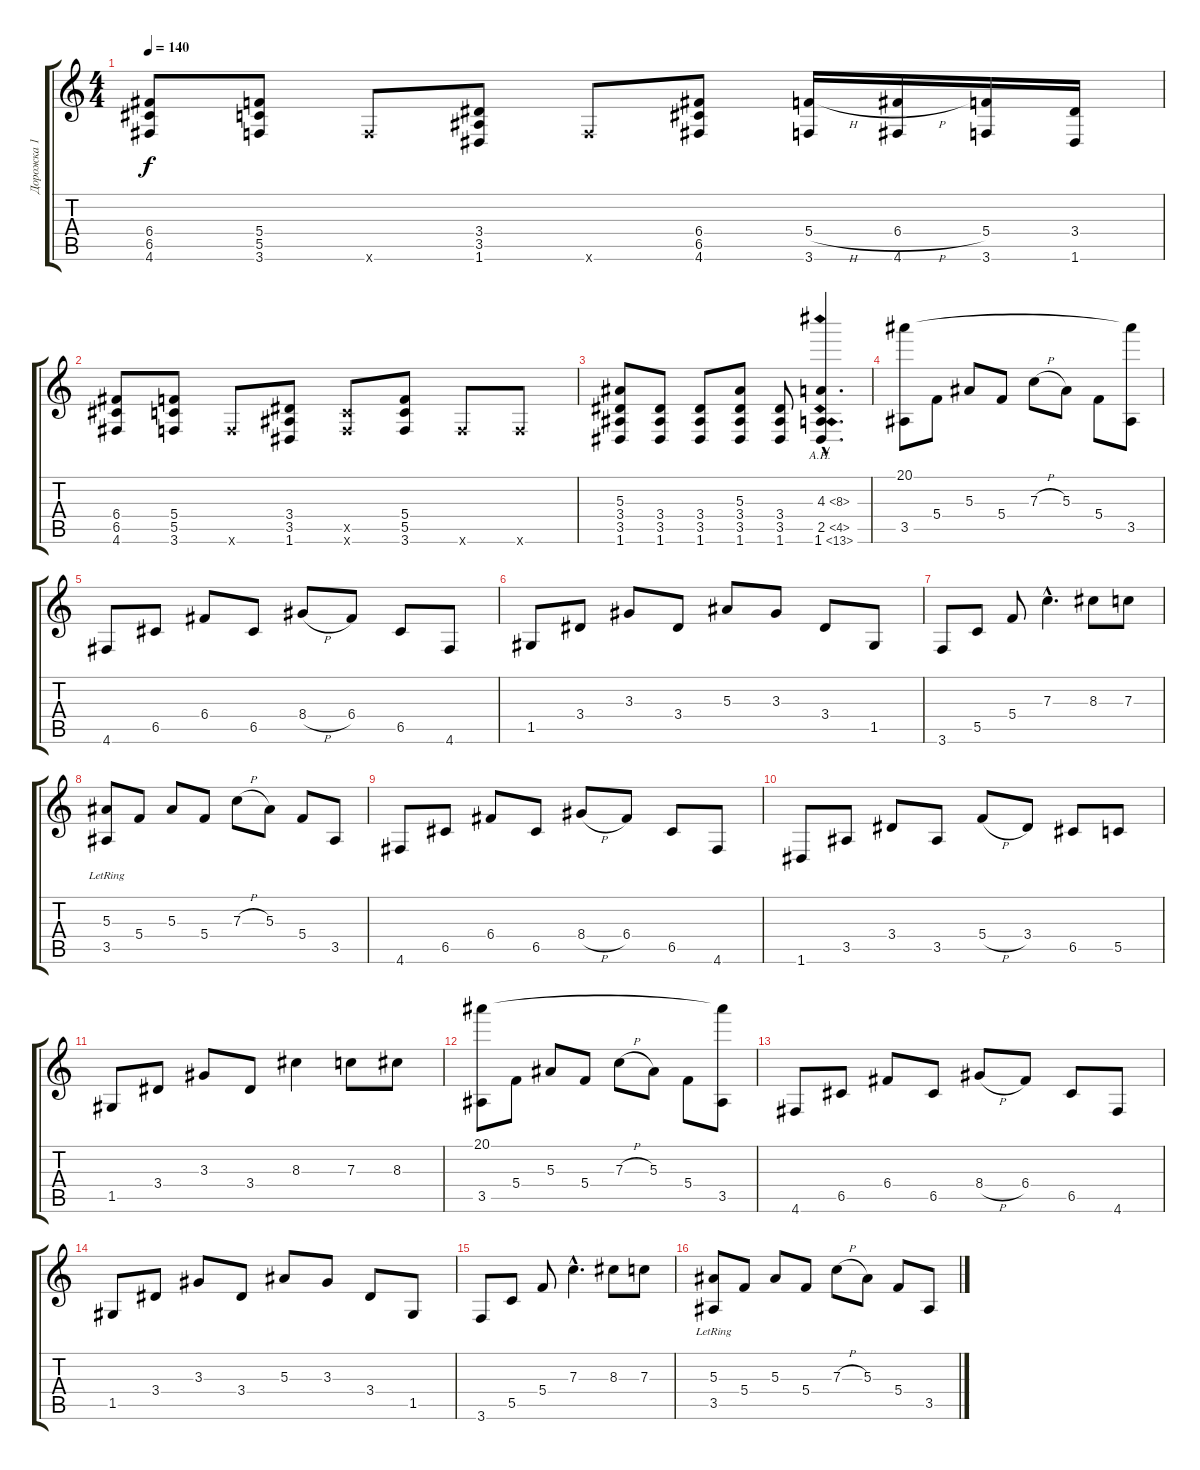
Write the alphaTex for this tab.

\track ("Дорожка 1" "Дорожка 1") {instrument distortionguitar}
\staff {score tabs}
\tuning (D4 A3 F3 C3 G2 D2) {hide}
\ts (4 4)
\tempo 140
\clef g2
\ks c
(6.4 6.5 4.6).8{dy f} (5.4 5.5 3.6).8 3.6{x}.8 (3.4 3.5 1.6).8 3.6{x}.8 (6.4 6.5 4.6).8 (5.4{h} 3.6).16 (6.4{h} 4.6).16 (5.4 3.6).16 (3.4 1.6).16 |
(6.4 6.5 4.6).8 (5.4 5.5 3.6).8 3.6{x}.8 (3.4 3.5 1.6).8 (5.5{x} 3.6{x}).8 (5.4 5.5 3.6).8 3.6{x}.8 3.6{x}.8 |
(5.3 3.4 3.5 1.6).8 (3.4 3.5 1.6).8 (3.4 3.5 1.6).8 (5.3 3.4 3.5 1.6).8 (3.4 3.5 1.6).8 (4.3{ah 4 hac} 2.5{ah 2 hac} 1.6{ah 12 hac}).4{d} |
(20.1 3.5).8 5.4.8 5.3.8 5.4.8 7.3{h}.8 5.3.8 5.4.8 (20.1{t} 3.5).8 |
4.6.8 6.5.8 6.4.8 6.5.8 8.4{h}.8 6.4.8 6.5.8 4.6.8 |
1.5.8 3.4.8 3.3.8 3.4.8 5.3.8 3.3.8 3.4.8 1.5.8 |
3.6.8 5.5.8 5.4.8 7.3{hac}.4{d} 8.3.8 7.3.8 |
(5.3{lr} 3.5).8 5.4.8 5.3.8 5.4.8 7.3{h}.8 5.3.8 5.4.8 3.5.8 |
4.6.8 6.5.8 6.4.8 6.5.8 8.4{h}.8 6.4.8 6.5.8 4.6.8 |
1.6.8 3.5.8 3.4.8 3.5.8 5.4{h}.8 3.4.8 6.5.8 5.5.8 |
1.5.8 3.4.8 3.3.8 3.4.8 8.3.4 7.3.8 8.3.8 |
(20.1 3.5).8 5.4.8 5.3.8 5.4.8 7.3{h}.8 5.3.8 5.4.8 (20.1{t} 3.5).8 |
4.6.8 6.5.8 6.4.8 6.5.8 8.4{h}.8 6.4.8 6.5.8 4.6.8 |
1.5.8 3.4.8 3.3.8 3.4.8 5.3.8 3.3.8 3.4.8 1.5.8 |
3.6.8 5.5.8 5.4.8 7.3{hac}.4{d} 8.3.8 7.3.8 |
(5.3{lr} 3.5).8 5.4.8 5.3.8 5.4.8 7.3{h}.8 5.3.8 5.4.8 3.5.8
